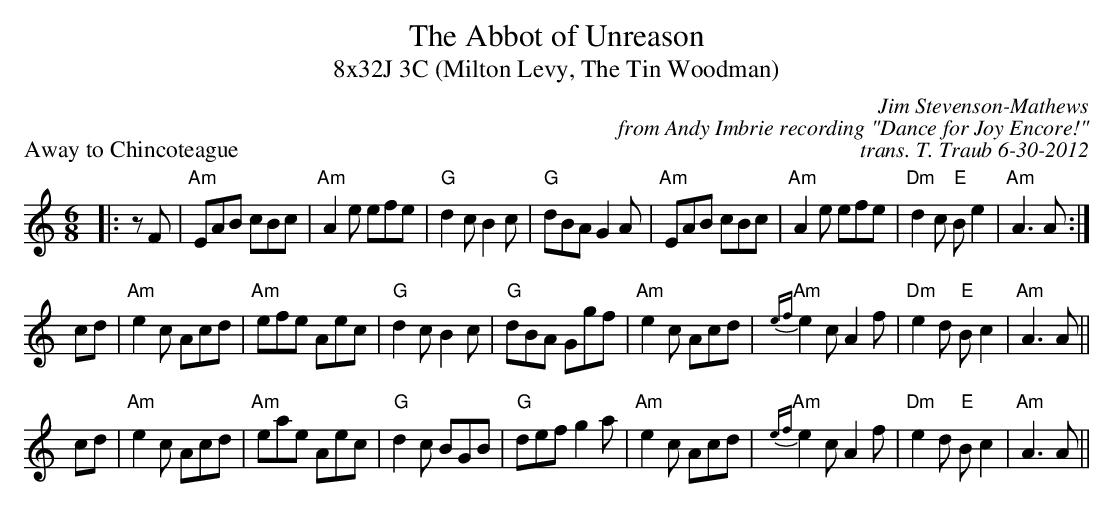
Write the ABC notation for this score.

X:1
T: The Abbot of Unreason
T: 8x32J 3C (Milton Levy, The Tin Woodman)
P: Away to Chincoteague
C: Jim Stevenson-Mathews
C: from Andy Imbrie recording "Dance for Joy Encore!"
C: trans. T. Traub 6-30-2012
M: 6/8
L: 1/8
K: Am
|: z F |"Am"EAB cBc|"Am"A2 e efe|"G"d2 c B2 c|"G"dBA G2 A|"Am"EAB cBc|"Am"A2 e efe|"Dm"d2 c "E"B e2|"Am"A3 A :|
cd|"Am"e2 c Acd|"Am"efe Aec|"G"d2 c B2 c|"G"dBA Ggf|"Am"e2 c Acd|"Am"{ef}e2 c A2 f|"Dm"e2 d "E"B c2|"Am"A3 A ||
cd|"Am"e2 c Acd|"Am"eae Aec|"G"d2 c BGB|"G"def g2 a|"Am"e2 c Acd|"Am"{ef}e2 c A2 f|"Dm"e2 d "E"B c2|"Am"A3 A ||
